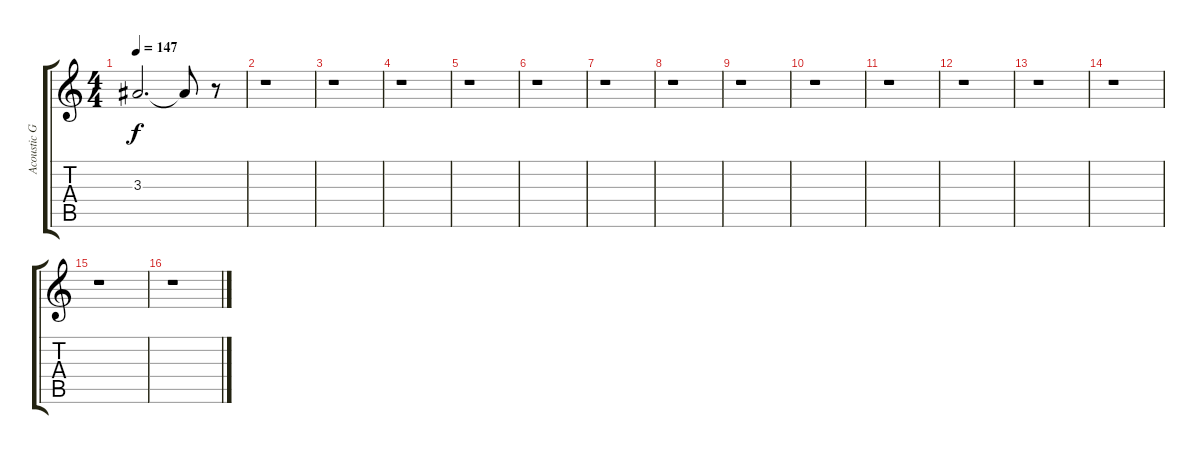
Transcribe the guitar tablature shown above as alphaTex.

\track ("Acoustic Guitar 2" "Acoustic G") {instrument acousticguitarsteel}
\staff {score tabs}
\tuning (E4 B3 G3 D3 A2 E2) {hide}
\ts (4 4)
\tempo 147
\clef g2
\ks c
3.3{t}.2{d dy f} 3.3{t}.8 r.8 |
r.1 |
r.1 |
r.1 |
r.1 |
r.1 |
r.1 |
r.1 |
r.1 |
r.1 |
r.1 |
r.1 |
r.1 |
r.1 |
r.1 |
r.1
